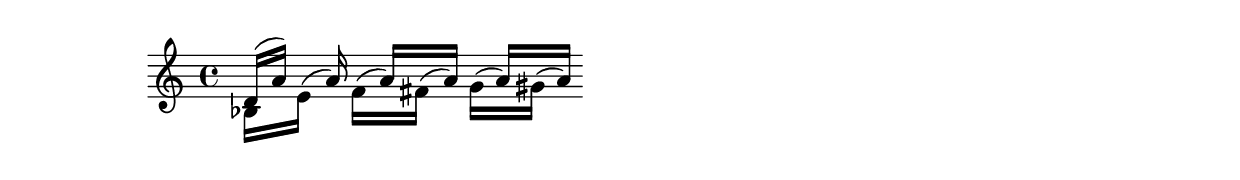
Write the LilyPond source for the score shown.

%% DO NOT EDIT this file manually; it is automatically
%% generated from LSR http://lsr.dsi.unimi.it
%% Make any changes in LSR itself, or in Documentation/snippets/new/ ,
%% and then run scripts/auxiliar/makelsr.py
%%
%% This file is in the public domain.
\version "2.12.2"

\header {
  lsrtags = "expressive-marks, keyboards, unfretted-strings"

%% Translation of GIT committish: 59caa3adce63114ca7972d18f95d4aadc528ec3d
  texidoces = "
En determinadas situaciones es necesario crear ligaduras de
expresión entre notas que están en voces distintas.

La solución es añadir notas invisibles a una de las voces
utilizando @code{\\hideNotes}.

Este ejemplo es el compás 235 de la Chacona de la segunda Partita
para violín solo, BWV 1004, de Bach.

"
  doctitlees = "Hacer ligaduras entre voces distintas"

  texidoc = "
In some situations, it may be necessary to create slurs between notes
from different voices.

The solution is to add invisible notes to one of the voices, using
@code{\\hideNotes}.

This example is measure 235 of the Ciaconna from Bach's 2nd Partita for
solo violin, BWV 1004.

"
  doctitle = "Creating slurs across voices"
} % begin verbatim

\relative c' {
  <<
    {
      d16( a') s a s a[ s a] s a[ s a]
    }
    \\
    {
      \slurUp
      bes,16[ s e](
      \hideNotes a)
      \unHideNotes f[(
      \hideNotes a)
      \unHideNotes fis](
      \hideNotes a)
      \unHideNotes g[(
      \hideNotes a)
      \unHideNotes gis](
      \hideNotes a)
    }
  >>
}

